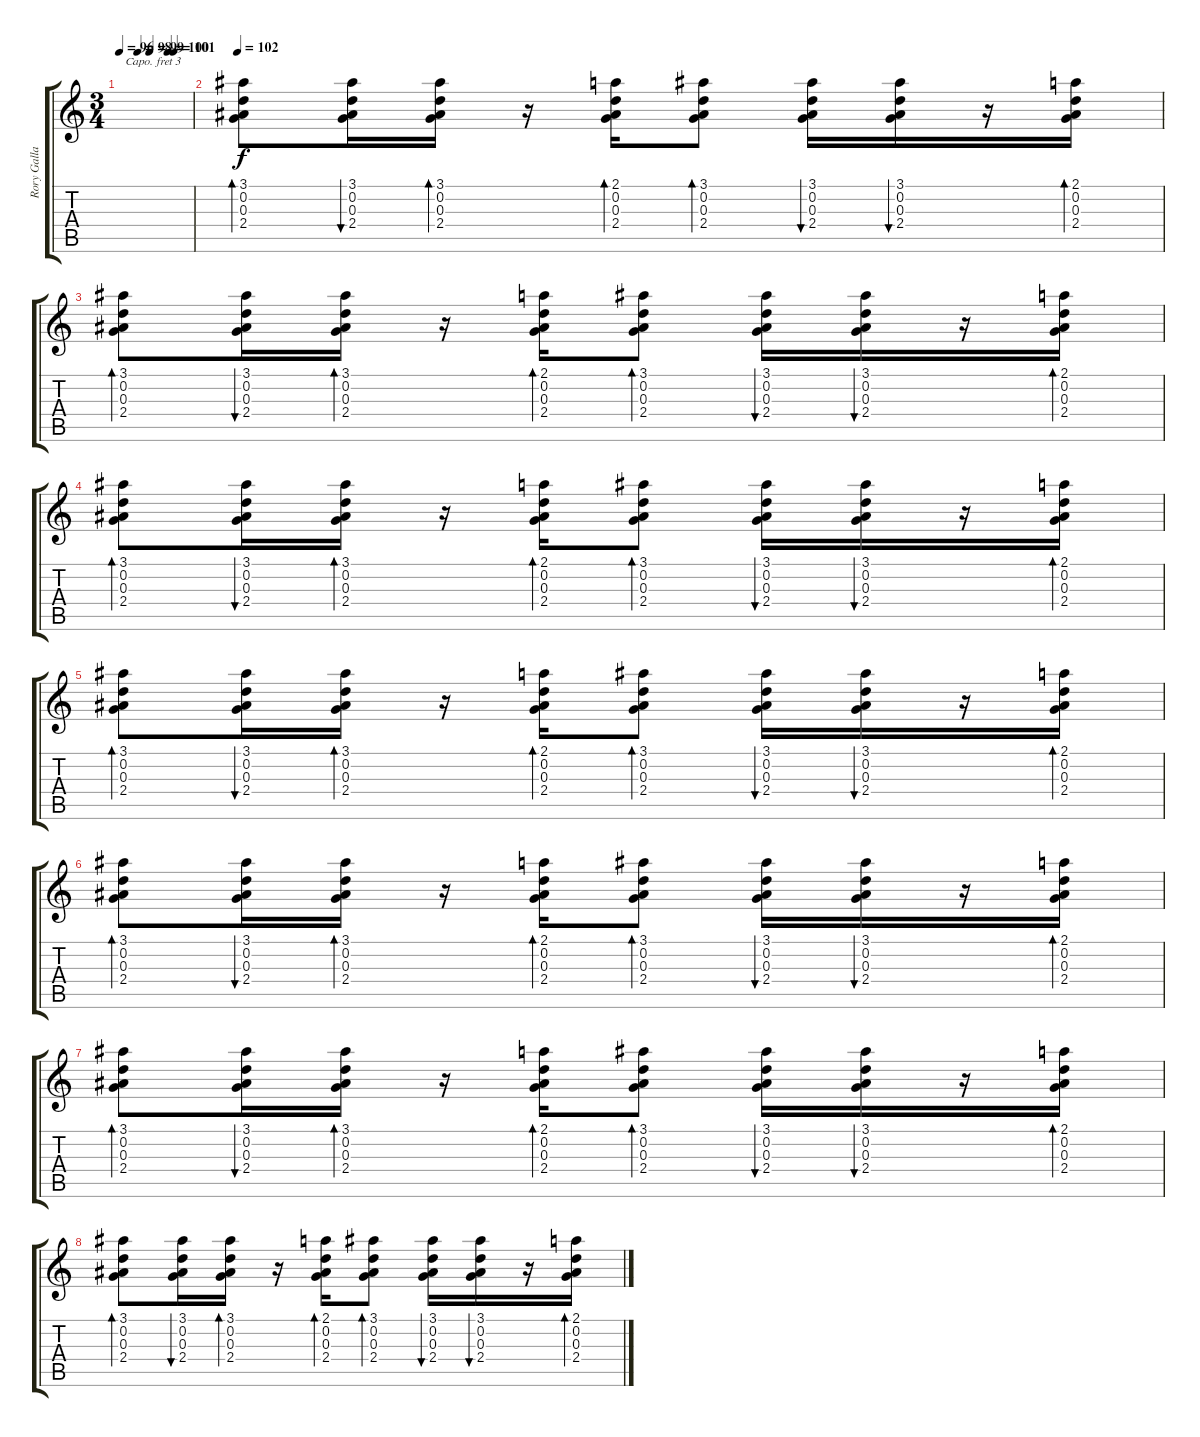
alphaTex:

\track ("Rory Gallagher Solo" "Rory Galla") {instrument acousticguitarnylon}
\staff {score tabs}
\capo 3
\tuning (E4 B3 G3 D3 A2 E2) {hide}
\ts (3 4)
\tempo 96
\tempo (98 0.25)
\tempo (99 0.4166666666666667)
\tempo (100 0.6666666666666666)
\tempo (101 0.75)
\clef g2
\ks c
|
\tempo 102
(3.1 0.2 0.3 2.4).8{bd 60} (3.1 0.2 0.3 2.4).16{bu 30} (3.1 0.2 0.3 2.4).16{bd 30} r.16 (2.1 0.2 0.3 2.4).16{bd 30} (3.1 0.2 0.3 2.4).8{bd 30} (3.1 0.2 0.3 2.4).16{bu 30} (3.1 0.2 0.3 2.4).16{bu 30} r.16 (2.1 0.2 0.3 2.4).16{bd 30} |
(3.1 0.2 0.3 2.4).8{bd 60} (3.1 0.2 0.3 2.4).16{bu 30} (3.1 0.2 0.3 2.4).16{bd 30} r.16 (2.1 0.2 0.3 2.4).16{bd 30} (3.1 0.2 0.3 2.4).8{bd 30} (3.1 0.2 0.3 2.4).16{bu 30} (3.1 0.2 0.3 2.4).16{bu 30} r.16 (2.1 0.2 0.3 2.4).16{bd 30} |
(3.1 0.2 0.3 2.4).8{bd 60} (3.1 0.2 0.3 2.4).16{bu 30} (3.1 0.2 0.3 2.4).16{bd 30} r.16 (2.1 0.2 0.3 2.4).16{bd 30} (3.1 0.2 0.3 2.4).8{bd 30} (3.1 0.2 0.3 2.4).16{bu 30} (3.1 0.2 0.3 2.4).16{bu 30} r.16 (2.1 0.2 0.3 2.4).16{bd 30} |
(3.1 0.2 0.3 2.4).8{bd 60} (3.1 0.2 0.3 2.4).16{bu 30} (3.1 0.2 0.3 2.4).16{bd 30} r.16 (2.1 0.2 0.3 2.4).16{bd 30} (3.1 0.2 0.3 2.4).8{bd 30} (3.1 0.2 0.3 2.4).16{bu 30} (3.1 0.2 0.3 2.4).16{bu 30} r.16 (2.1 0.2 0.3 2.4).16{bd 30} |
(3.1 0.2 0.3 2.4).8{bd 60} (3.1 0.2 0.3 2.4).16{bu 30} (3.1 0.2 0.3 2.4).16{bd 30} r.16 (2.1 0.2 0.3 2.4).16{bd 30} (3.1 0.2 0.3 2.4).8{bd 30} (3.1 0.2 0.3 2.4).16{bu 30} (3.1 0.2 0.3 2.4).16{bu 30} r.16 (2.1 0.2 0.3 2.4).16{bd 30} |
(3.1 0.2 0.3 2.4).8{bd 60} (3.1 0.2 0.3 2.4).16{bu 30} (3.1 0.2 0.3 2.4).16{bd 30} r.16 (2.1 0.2 0.3 2.4).16{bd 30} (3.1 0.2 0.3 2.4).8{bd 30} (3.1 0.2 0.3 2.4).16{bu 30} (3.1 0.2 0.3 2.4).16{bu 30} r.16 (2.1 0.2 0.3 2.4).16{bd 30} |
(3.1 0.2 0.3 2.4).8{bd 60} (3.1 0.2 0.3 2.4).16{bu 30} (3.1 0.2 0.3 2.4).16{bd 30} r.16 (2.1 0.2 0.3 2.4).16{bd 30} (3.1 0.2 0.3 2.4).8{bd 30} (3.1 0.2 0.3 2.4).16{bu 30} (3.1 0.2 0.3 2.4).16{bu 30} r.16 (2.1 0.2 0.3 2.4).16{bd 30}
